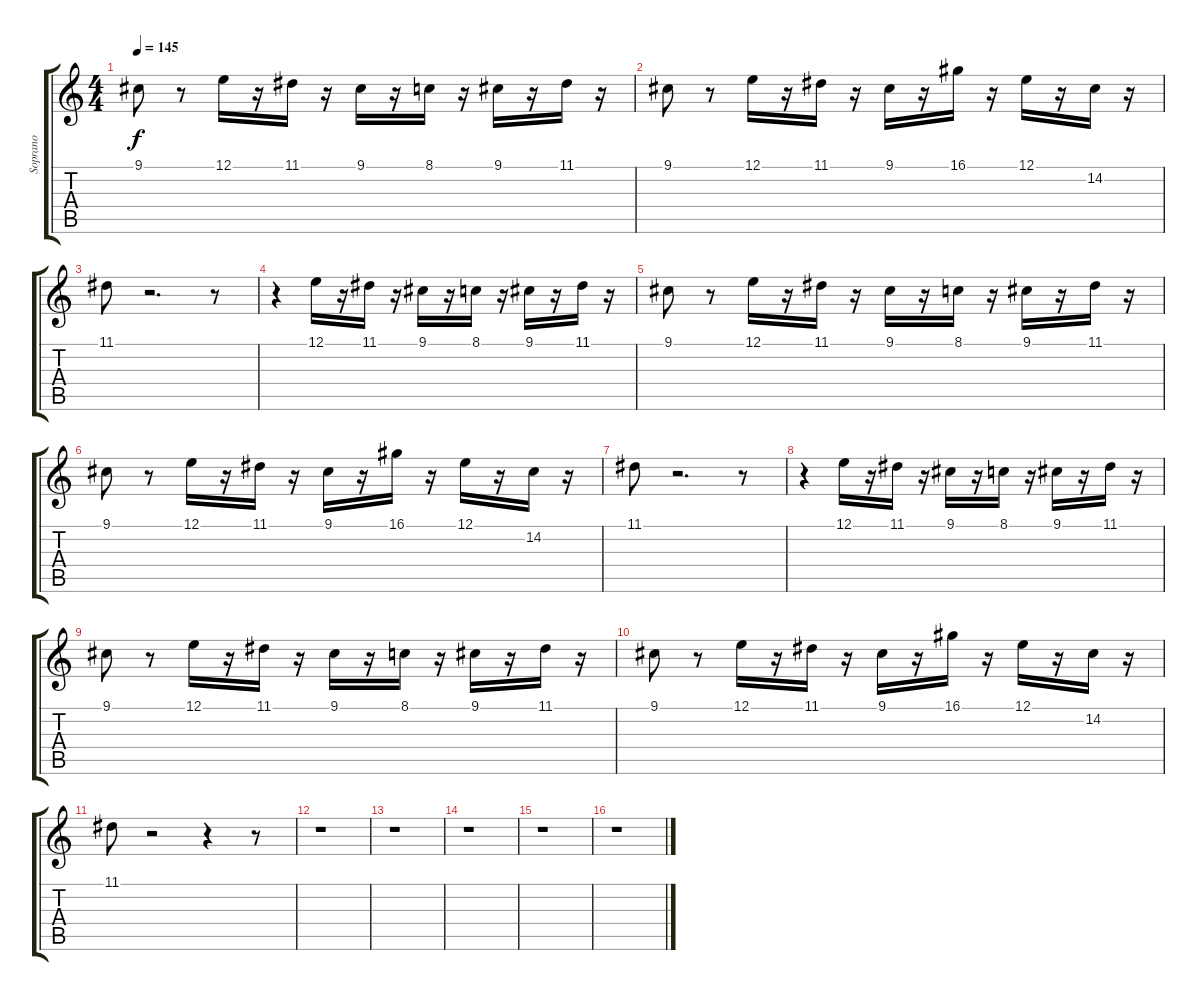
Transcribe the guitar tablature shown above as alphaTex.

\track ("Soprano" "Soprano") {instrument choiraahs}
\staff {score tabs}
\tuning (E4 B3 G3 D3 A2 E2) {hide}
\ts (4 4)
\tempo 145
\clef g2
\ks c
9.1.8{dy f} r.8 12.1.16 r.16 11.1.16 r.16 9.1.16 r.16 8.1.16 r.16 9.1.16 r.16 11.1.16 r.16 |
9.1.8 r.8 12.1.16 r.16 11.1.16 r.16 9.1.16 r.16 16.1.16 r.16 12.1.16 r.16 14.2.16 r.16 |
11.1.8 r.2{d} r.8 |
r.4 12.1.16 r.16 11.1.16 r.16 9.1.16 r.16 8.1.16 r.16 9.1.16 r.16 11.1.16 r.16 |
9.1.8 r.8 12.1.16 r.16 11.1.16 r.16 9.1.16 r.16 8.1.16 r.16 9.1.16 r.16 11.1.16 r.16 |
9.1.8 r.8 12.1.16 r.16 11.1.16 r.16 9.1.16 r.16 16.1.16 r.16 12.1.16 r.16 14.2.16 r.16 |
11.1.8 r.2{d} r.8 |
r.4 12.1.16 r.16 11.1.16 r.16 9.1.16 r.16 8.1.16 r.16 9.1.16 r.16 11.1.16 r.16 |
9.1.8 r.8 12.1.16 r.16 11.1.16 r.16 9.1.16 r.16 8.1.16 r.16 9.1.16 r.16 11.1.16 r.16 |
9.1.8 r.8 12.1.16 r.16 11.1.16 r.16 9.1.16 r.16 16.1.16 r.16 12.1.16 r.16 14.2.16 r.16 |
11.1.8 r.2 r.4 r.8 |
r.1 |
r.1 |
r.1 |
r.1 |
r.1
